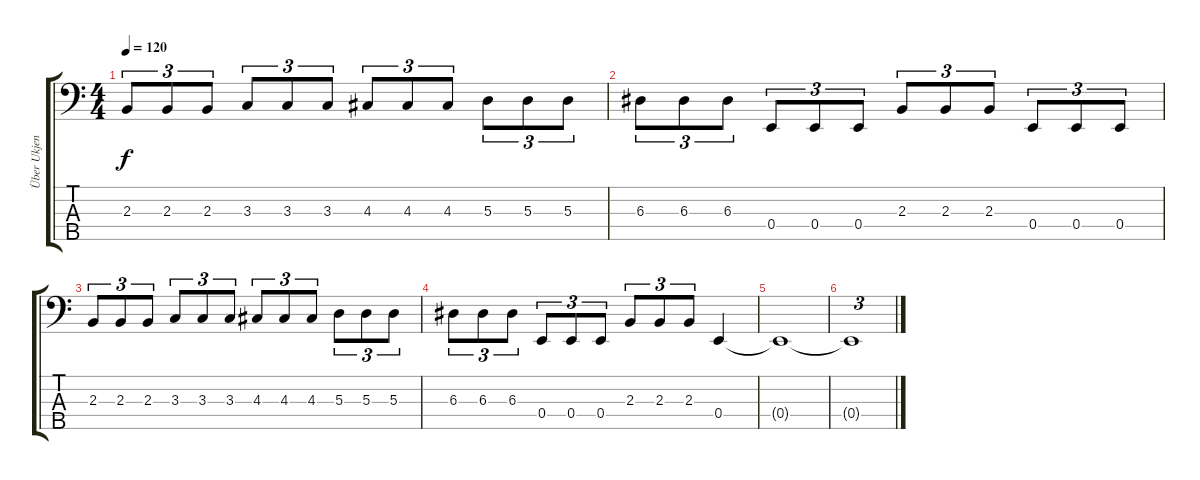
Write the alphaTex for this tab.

\track ("Über Ukjent Bass" "Über Ukjen") {instrument electricbassfinger}
\staff {score tabs}
\tuning (G2 D2 A1 E1 B0) {hide}
\ts (4 4)
\tempo 120
\clef f4
\ks c
2.3.8{tu (3 2) dy f} 2.3.8{tu (3 2)} 2.3.8{tu (3 2)} 3.3.8{tu (3 2)} 3.3.8{tu (3 2)} 3.3.8{tu (3 2)} 4.3.8{tu (3 2)} 4.3.8{tu (3 2)} 4.3.8{tu (3 2)} 5.3.8{tu (3 2)} 5.3.8{tu (3 2)} 5.3.8{tu (3 2)} |
6.3.8{tu (3 2)} 6.3.8{tu (3 2)} 6.3.8{tu (3 2)} 0.4.8{tu (3 2)} 0.4.8{tu (3 2)} 0.4.8{tu (3 2)} 2.3.8{tu (3 2)} 2.3.8{tu (3 2)} 2.3.8{tu (3 2)} 0.4.8{tu (3 2)} 0.4.8{tu (3 2)} 0.4.8{tu (3 2)} |
2.3.8{tu (3 2)} 2.3.8{tu (3 2)} 2.3.8{tu (3 2)} 3.3.8{tu (3 2)} 3.3.8{tu (3 2)} 3.3.8{tu (3 2)} 4.3.8{tu (3 2)} 4.3.8{tu (3 2)} 4.3.8{tu (3 2)} 5.3.8{tu (3 2)} 5.3.8{tu (3 2)} 5.3.8{tu (3 2)} |
6.3.8{tu (3 2)} 6.3.8{tu (3 2)} 6.3.8{tu (3 2)} 0.4.8{tu (3 2)} 0.4.8{tu (3 2)} 0.4.8{tu (3 2)} 2.3.8{tu (3 2)} 2.3.8{tu (3 2)} 2.3.8{tu (3 2)} 0.4.4 |
0.4{t}.1 |
0.4{t}.1{tu (3 2)}
